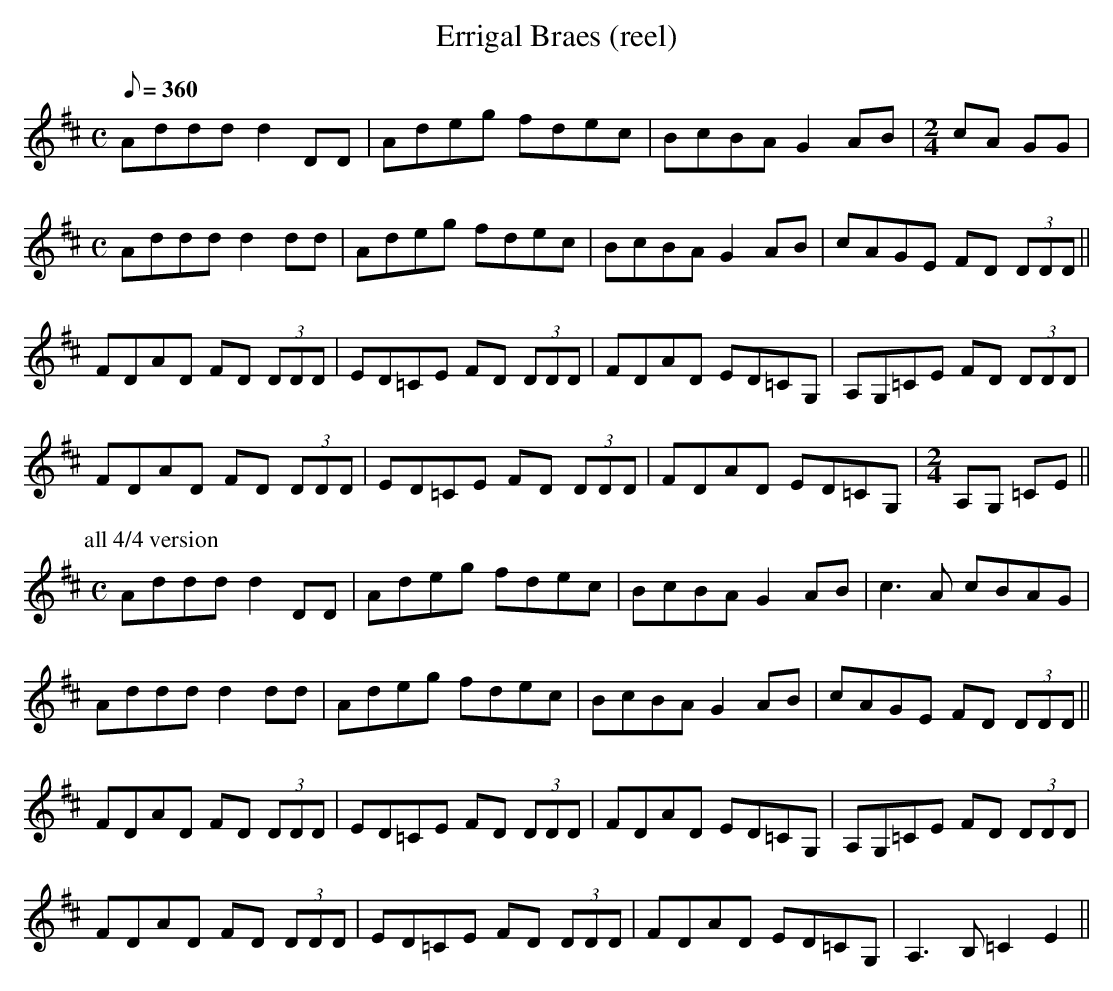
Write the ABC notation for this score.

X:1
T:Errigal Braes (reel) % nf<bb
L:1/8
M:C
Q:360
K:D major
Addd d2DD|Adeg fdec|BcBA G2AB|[M:2/4] cA GG|
[M: C]Addd d2dd|Adeg fdec|BcBA G2AB|cAGE FD (3DDD||
FDAD FD (3DDD|ED=CE FD (3DDD|FDAD ED=CG,|A,G,=CE FD (3DDD|
FDAD FD (3DDD|ED=CE FD (3DDD|FDAD ED=CG,|[M:2/4] A,G, =CE||
P:all 4/4 version
[M: C] Addd d2DD|Adeg fdec|BcBA G2AB|c3A cBAG|
Addd d2dd|Adeg fdec|BcBA G2AB|cAGE FD (3DDD||
FDAD FD (3DDD|ED=CE FD (3DDD|FDAD ED=CG,|A,G,=CE FD (3DDD|
FDAD FD (3DDD|ED=CE FD (3DDD|FDAD ED=CG,|A,3B, =C2E2||
